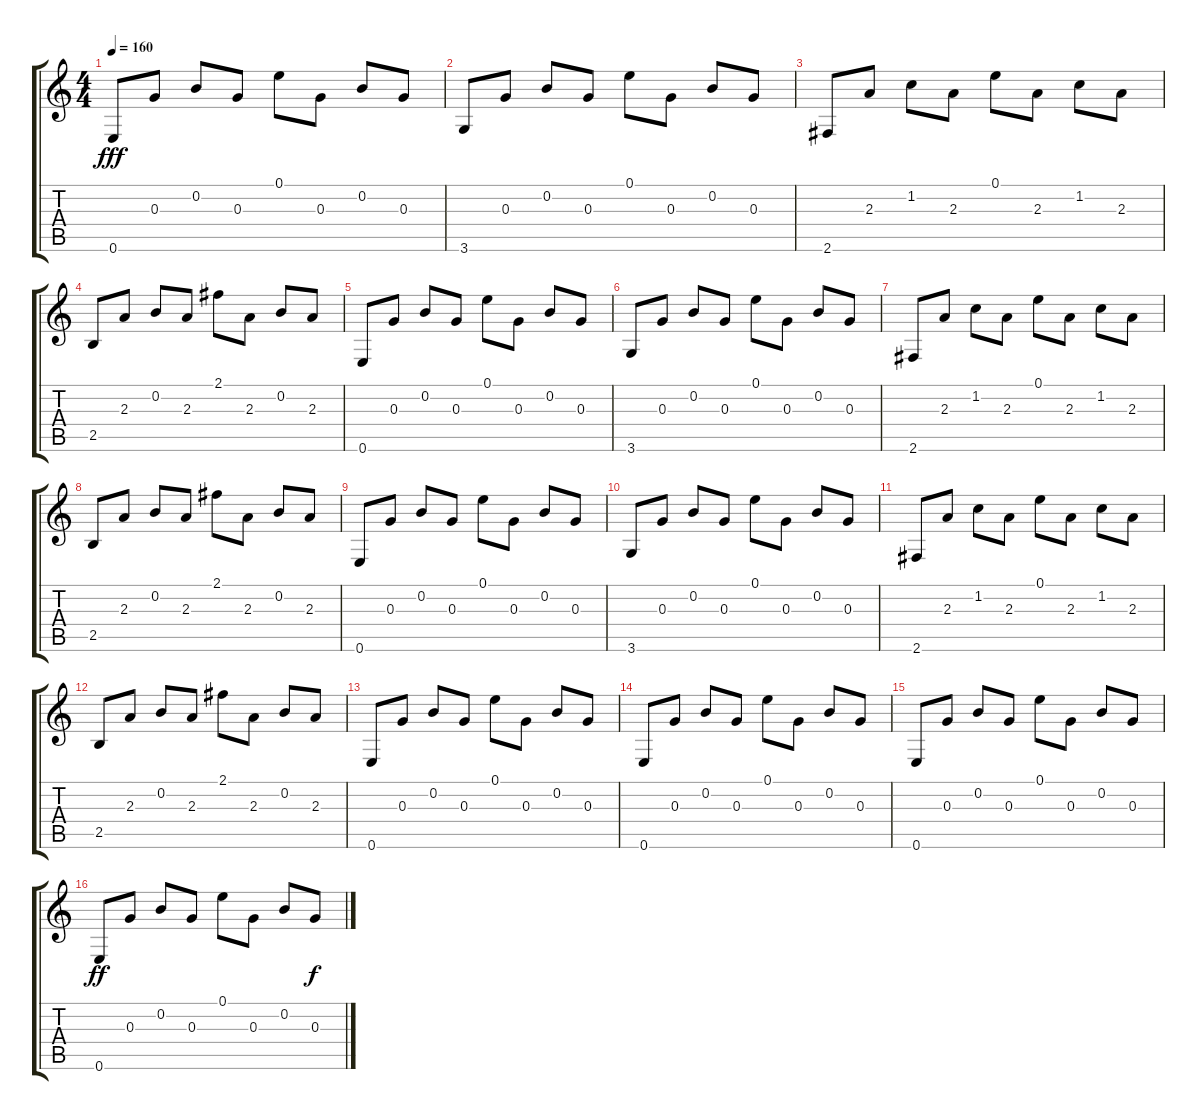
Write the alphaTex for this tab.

\track "" {instrument acousticguitarnylon}
\staff {score tabs}
\tuning (E4 B3 G3 D3 A2 E2) {hide}
\ts (4 4)
\tempo 160
\clef g2
\ks c
0.6.8{dy fff} 0.3.8 0.2.8 0.3.8 0.1.8 0.3.8 0.2.8 0.3.8 |
3.6.8 0.3.8 0.2.8 0.3.8 0.1.8 0.3.8 0.2.8 0.3.8 |
2.6.8 2.3.8 1.2.8 2.3.8 0.1.8 2.3.8 1.2.8 2.3.8 |
2.5.8 2.3.8 0.2.8 2.3.8 2.1.8 2.3.8 0.2.8 2.3.8 |
0.6.8 0.3.8 0.2.8 0.3.8 0.1.8 0.3.8 0.2.8 0.3.8 |
3.6.8 0.3.8 0.2.8 0.3.8 0.1.8 0.3.8 0.2.8 0.3.8 |
2.6.8 2.3.8 1.2.8 2.3.8 0.1.8 2.3.8 1.2.8 2.3.8 |
2.5.8 2.3.8 0.2.8 2.3.8 2.1.8 2.3.8 0.2.8 2.3.8 |
0.6.8 0.3.8 0.2.8 0.3.8 0.1.8 0.3.8 0.2.8 0.3.8 |
3.6.8 0.3.8 0.2.8 0.3.8 0.1.8 0.3.8 0.2.8 0.3.8 |
2.6.8 2.3.8 1.2.8 2.3.8 0.1.8 2.3.8 1.2.8 2.3.8 |
2.5.8 2.3.8 0.2.8 2.3.8 2.1.8 2.3.8 0.2.8 2.3.8 |
0.6.8 0.3.8 0.2.8 0.3.8 0.1.8 0.3.8 0.2.8 0.3.8 |
0.6.8 0.3.8 0.2.8 0.3.8 0.1.8 0.3.8 0.2.8 0.3.8 |
0.6.8 0.3.8 0.2.8 0.3.8 0.1.8 0.3.8 0.2.8 0.3.8 |
0.6.8{dy ff} 0.3.8 0.2.8 0.3.8 0.1.8 0.3.8 0.2.8 0.3.8{dy f}
